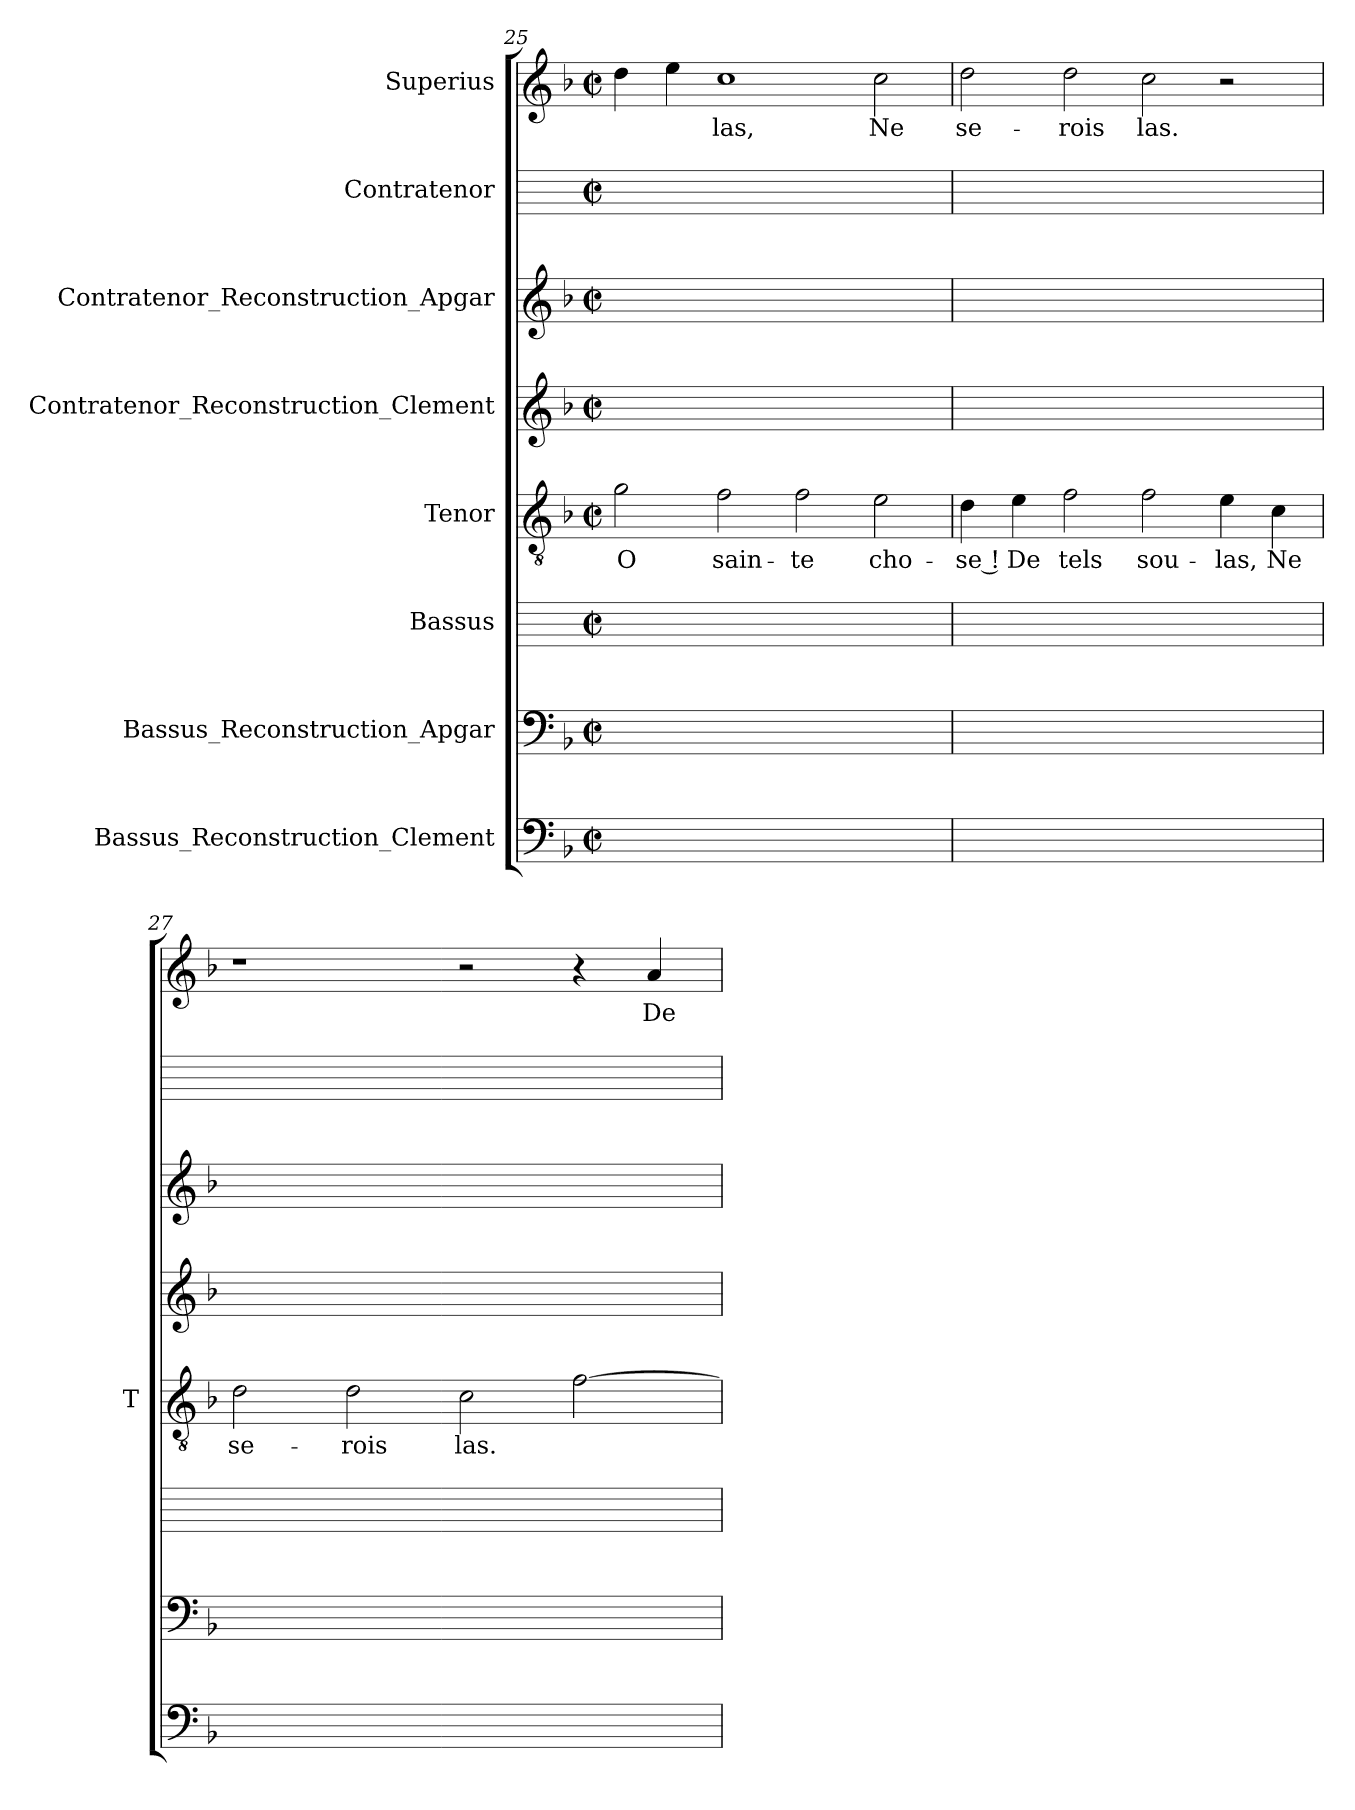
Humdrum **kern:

**kern	**kern	**kern	**kern	**text	**kern	**kern	**kern	**kern	**text
*part8	*part7	*part6	*part5	*part5	*part4	*part3	*part2	*part1	*part1
*staff8	*staff7	*staff6	*staff5	*staff5	*staff4	*staff3	*staff2	*staff1	*staff1
*I"Bassus_Reconstruction_Clement	*I"Bassus_Reconstruction_Apgar	*I"Bassus	*I"Tenor	*	*I"Contratenor_Reconstruction_Clement	*I"Contratenor_Reconstruction_Apgar	*I"Contratenor	*I"Superius	*
*	*	*	*I'T	*	*	*	*	*	*
*clefF4	*clefF4	*	*clefGv2	*	*clefG2	*clefG2	*	*clefG2	*
*k[b-]	*k[b-]	*	*k[b-]	*	*k[b-]	*k[b-]	*	*k[b-]	*
*F:	*F:	*	*F:	*	*F:	*F:	*	*F:	*
*M2/2	*M2/2	*M2/2	*M2/2	*	*M2/2	*M2/2	*M2/2	*M2/2	*
*met(c|)	*met(c|)	*met(c|)	*met(c|)	*	*met(c|)	*met(c|)	*met(c|)	*met(c|)	*
=25	=25	=25	=25	=25	=25	=25	=25	=25	=25
0ryy	0ryy	0ryy	2g	-O	0ryy	0ryy	0ryy	4dd	.
.	.	.	.	.	.	.	.	4ee	.
.	.	.	2f	sain-	.	.	.	1cc	-las,
.	.	.	2f	-te	.	.	.	.	.
.	.	.	2e	cho-	.	.	.	2cc	-Ne
=26	=26	=26	=26	=26	=26	=26	=26	=26	=26
0ryy	0ryy	0ryy	4d	-se !	0ryy	0ryy	0ryy	2dd	se-
.	.	.	4e	-De	.	.	.	.	.
.	.	.	2f	-tels	.	.	.	2dd	-rois
.	.	.	2f	sou-	.	.	.	2cc	-las.
.	.	.	4e	-las,	.	.	.	2r	.
.	.	.	4c	-Ne	.	.	.	.	.
=27	=27	=27	=27	=27	=27	=27	=27	=27	=27
0ryy	0ryy	0ryy	2d	se-	0ryy	0ryy	0ryy	1r	.
.	.	.	2d	-rois	.	.	.	.	.
.	.	.	2c	-las.	.	.	.	2r	.
.	.	.	[2f	.	.	.	.	4r	.
.	.	.	.	.	.	.	.	4a	-De
=	=	=	=	=	=	=	=	=	=
*-	*-	*-	*-	*-	*-	*-	*-	*-	*-
